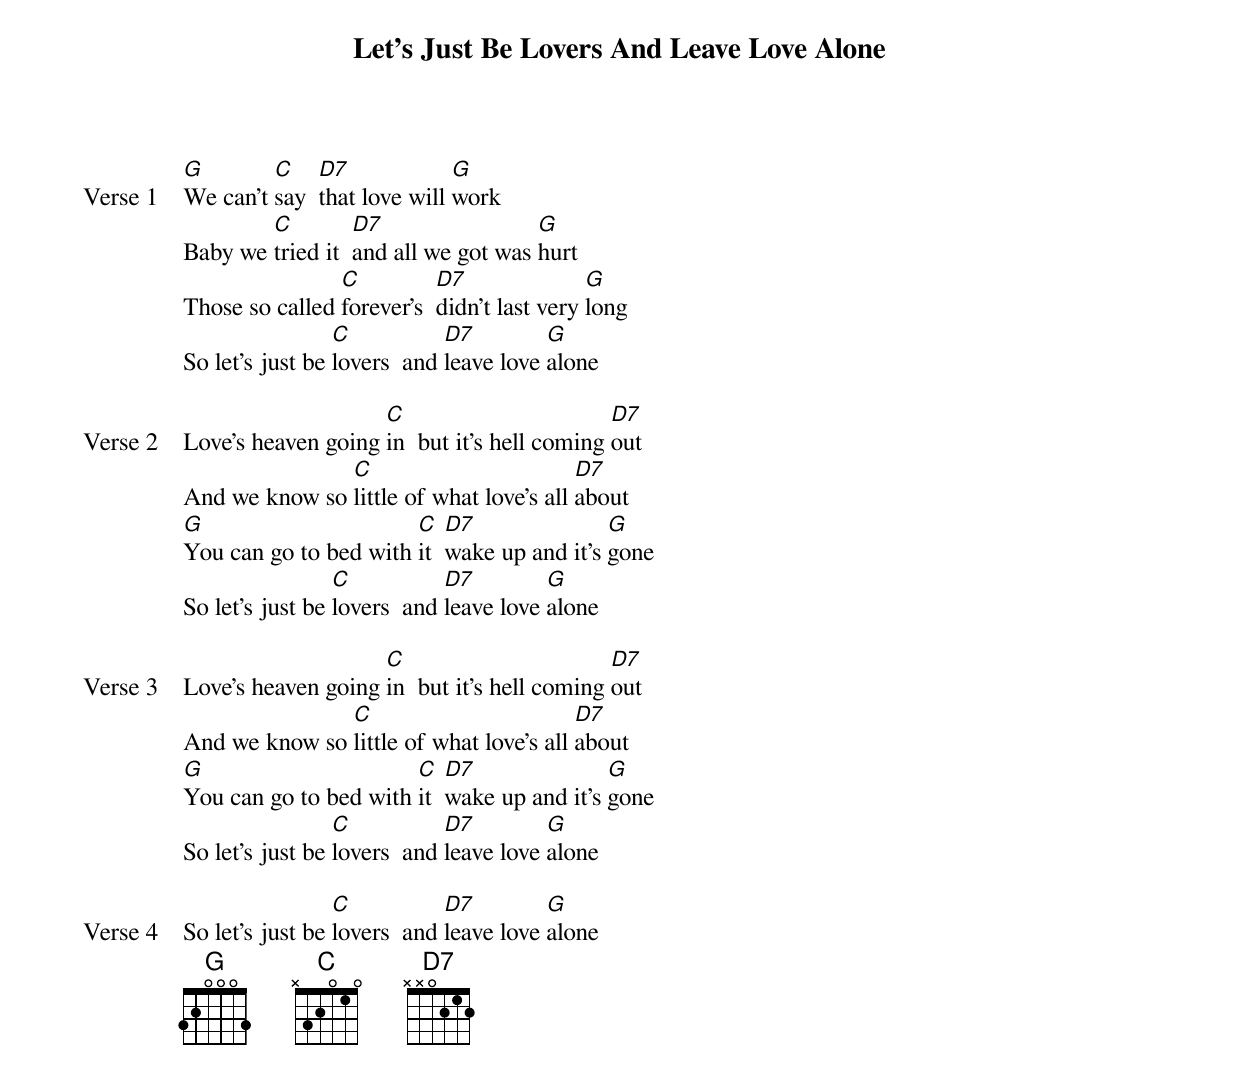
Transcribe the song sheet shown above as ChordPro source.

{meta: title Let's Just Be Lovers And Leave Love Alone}
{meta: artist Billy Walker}
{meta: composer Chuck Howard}

{start_of_verse: Verse 1}
[G]We can’t [C]say  [D7]that love will [G]work
Baby we [C]tried it  [D7]and all we got was [G]hurt
Those so called [C]forever’s  [D7]didn't last very [G]long
So let’s just be [C]lovers  and [D7]leave love [G]alone
{end_of_verse}

{start_of_verse: Verse 2}
Love’s heaven going [C]in  but it’s hell coming [D7]out
And we know so [C]little of what love’s all [D7]about
[G]You can go to bed with [C]it  [D7]wake up and it’s [G]gone
So let’s just be [C]lovers  and [D7]leave love [G]alone
{end_of_verse}

{start_of_verse: Verse 3}
Love’s heaven going [C]in  but it’s hell coming [D7]out
And we know so [C]little of what love’s all [D7]about
[G]You can go to bed with [C]it  [D7]wake up and it’s [G]gone
So let’s just be [C]lovers  and [D7]leave love [G]alone
{end_of_verse}

{start_of_verse: Verse 4}
So let’s just be [C]lovers  and [D7]leave love [G]alone
{end_of_verse}
